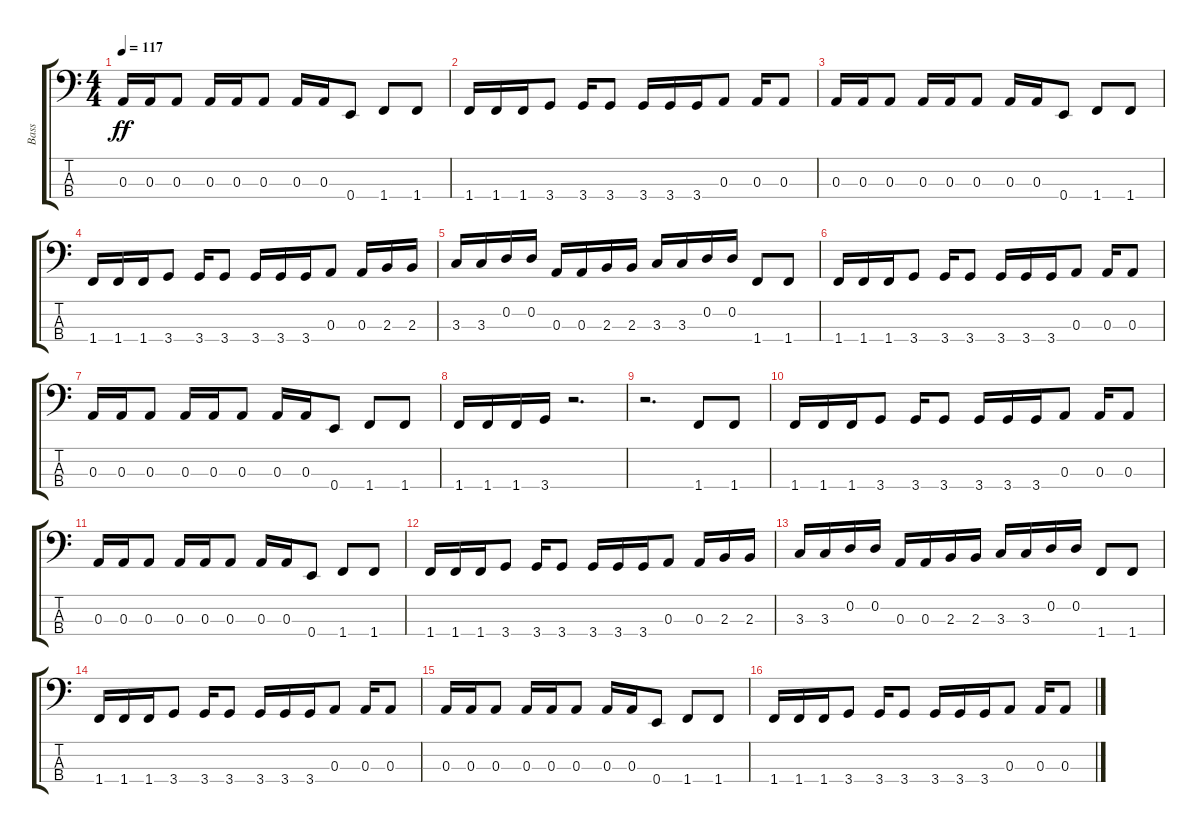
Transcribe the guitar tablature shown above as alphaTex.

\track ("Bass" "Bass") {instrument electricbasspick}
\staff {score tabs}
\tuning (G2 D2 A1 E1) {hide}
\ts (4 4)
\tempo 117
\clef f4
\ks c
0.3.16{dy ff} 0.3.16 0.3.8 0.3.16 0.3.16 0.3.8 0.3.16 0.3.16 0.4.8 1.4.8 1.4.8 |
1.4.16 1.4.16 1.4.16 3.4.8 3.4.16 3.4.8 3.4.16 3.4.16 3.4.16 0.3.8 0.3.16 0.3.8 |
0.3.16 0.3.16 0.3.8 0.3.16 0.3.16 0.3.8 0.3.16 0.3.16 0.4.8 1.4.8 1.4.8 |
1.4.16 1.4.16 1.4.16 3.4.8 3.4.16 3.4.8 3.4.16 3.4.16 3.4.16 0.3.8 0.3.16 2.3.16 2.3.16 |
3.3.16 3.3.16 0.2.16 0.2.16 0.3.16 0.3.16 2.3.16 2.3.16 3.3.16 3.3.16 0.2.16 0.2.16 1.4.8 1.4.8 |
1.4.16 1.4.16 1.4.16 3.4.8 3.4.16 3.4.8 3.4.16 3.4.16 3.4.16 0.3.8 0.3.16 0.3.8 |
0.3.16 0.3.16 0.3.8 0.3.16 0.3.16 0.3.8 0.3.16 0.3.16 0.4.8 1.4.8 1.4.8 |
1.4.16 1.4.16 1.4.16 3.4.16 r.2{d} |
r.2{d} 1.4.8 1.4.8 |
1.4.16 1.4.16 1.4.16 3.4.8 3.4.16 3.4.8 3.4.16 3.4.16 3.4.16 0.3.8 0.3.16 0.3.8 |
0.3.16 0.3.16 0.3.8 0.3.16 0.3.16 0.3.8 0.3.16 0.3.16 0.4.8 1.4.8 1.4.8 |
1.4.16 1.4.16 1.4.16 3.4.8 3.4.16 3.4.8 3.4.16 3.4.16 3.4.16 0.3.8 0.3.16 2.3.16 2.3.16 |
3.3.16 3.3.16 0.2.16 0.2.16 0.3.16 0.3.16 2.3.16 2.3.16 3.3.16 3.3.16 0.2.16 0.2.16 1.4.8 1.4.8 |
1.4.16 1.4.16 1.4.16 3.4.8 3.4.16 3.4.8 3.4.16 3.4.16 3.4.16 0.3.8 0.3.16 0.3.8 |
0.3.16 0.3.16 0.3.8 0.3.16 0.3.16 0.3.8 0.3.16 0.3.16 0.4.8 1.4.8 1.4.8 |
1.4.16 1.4.16 1.4.16 3.4.8 3.4.16 3.4.8 3.4.16 3.4.16 3.4.16 0.3.8 0.3.16 0.3.8
